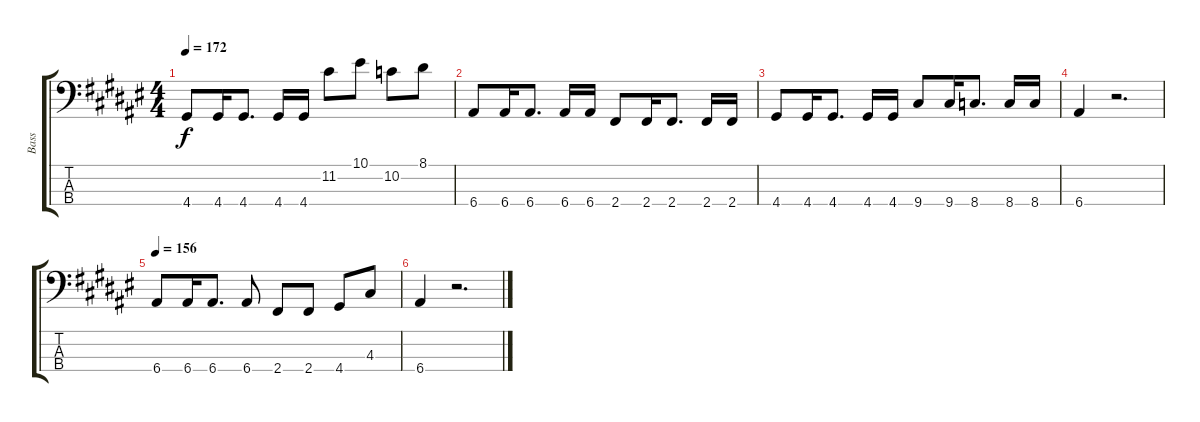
\track ("Bass" "Bass") {instrument electricbasspick}
\staff {score tabs}
\tuning (G2 D2 A1 E1) {hide}
\ts (4 4)
\tempo 172
\clef f4
\ks d#minor
4.4.8{dy f} 4.4.16 4.4.8{d} 4.4.16 4.4.16 11.2.8 10.1.8 10.2.8 8.1.8 |
6.4.8 6.4.16 6.4.8{d} 6.4.16 6.4.16 2.4.8 2.4.16 2.4.8{d} 2.4.16 2.4.16 |
4.4.8 4.4.16 4.4.8{d} 4.4.16 4.4.16 9.4.8 9.4.16 8.4.8{d} 8.4.16 8.4.16 |
6.4.4 r.2{d} |
\tempo 156
6.4.8 6.4.16 6.4.8{d} 6.4.8 2.4.8 2.4.8 4.4.8 4.3.8 |
6.4.4 r.2{d}
